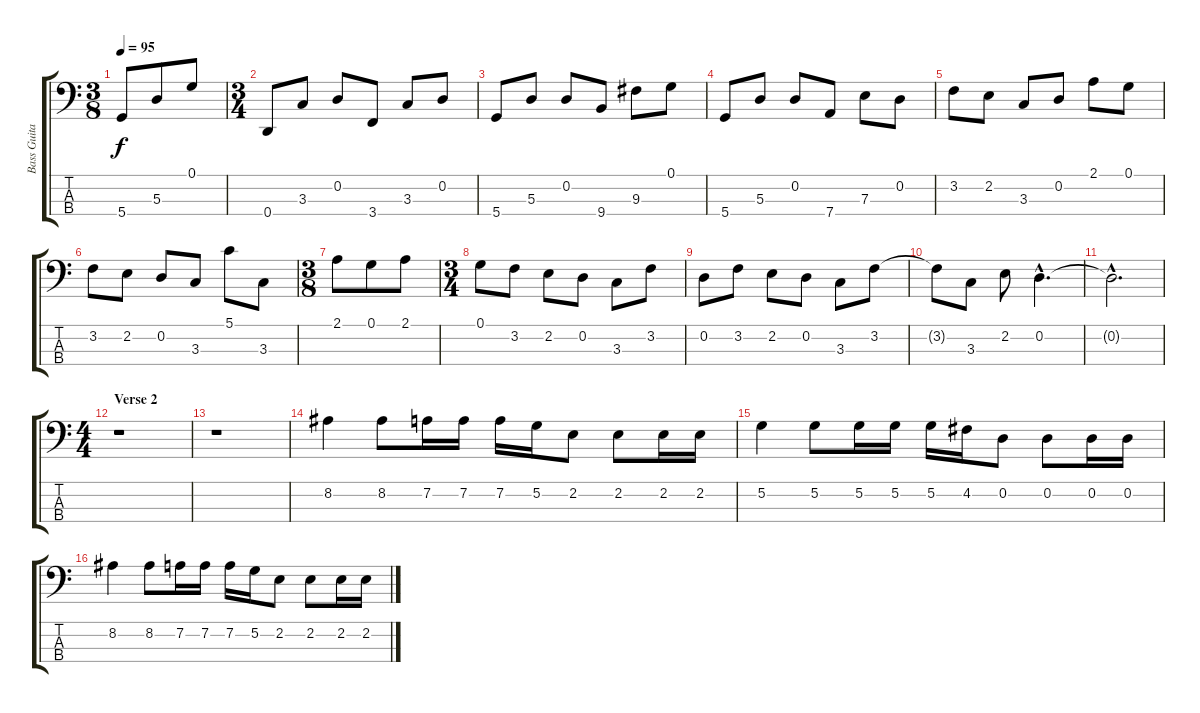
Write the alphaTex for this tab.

\track ("Bass Guitar (Finger)" "Bass Guita") {instrument electricbassfinger}
\staff {score tabs}
\tuning (G2 D2 A1 D1) {hide}
\ts (3 8)
\tempo 95
\clef f4
\ks c
5.4.8{dy f} 5.3.8 0.1.8 |
\ts (3 4)
0.4.8 3.3.8 0.2.8 3.4.8 3.3.8 0.2.8 |
5.4.8 5.3.8 0.2.8 9.4.8 9.3.8 0.1.8 |
5.4.8 5.3.8 0.2.8 7.4.8 7.3.8 0.2.8 |
3.2.8 2.2.8 3.3.8 0.2.8 2.1.8 0.1.8 |
3.2.8 2.2.8 0.2.8 3.3.8 5.1.8 3.3.8 |
\ts (3 8)
2.1.8 0.1.8 2.1.8 |
\ts (3 4)
0.1.8 3.2.8 2.2.8 0.2.8 3.3.8 3.2.8 |
0.2.8 3.2.8 2.2.8 0.2.8 3.3.8 3.2.8 |
3.2{t}.8 3.3.8 2.2.8 0.2{hac}.4{d} |
0.2{hac t}.2{d} |
\ts (4 4)
\section ("" "Verse 2")
r.1 |
r.1 |
8.2.4 8.2.8 7.2.16 7.2.16 7.2.16 5.2.16 2.2.8 2.2.8 2.2.16 2.2.16 |
5.2.4 5.2.8 5.2.16 5.2.16 5.2.16 4.2.16 0.2.8 0.2.8 0.2.16 0.2.16 |
8.2.4 8.2.8 7.2.16 7.2.16 7.2.16 5.2.16 2.2.8 2.2.8 2.2.16 2.2.16
